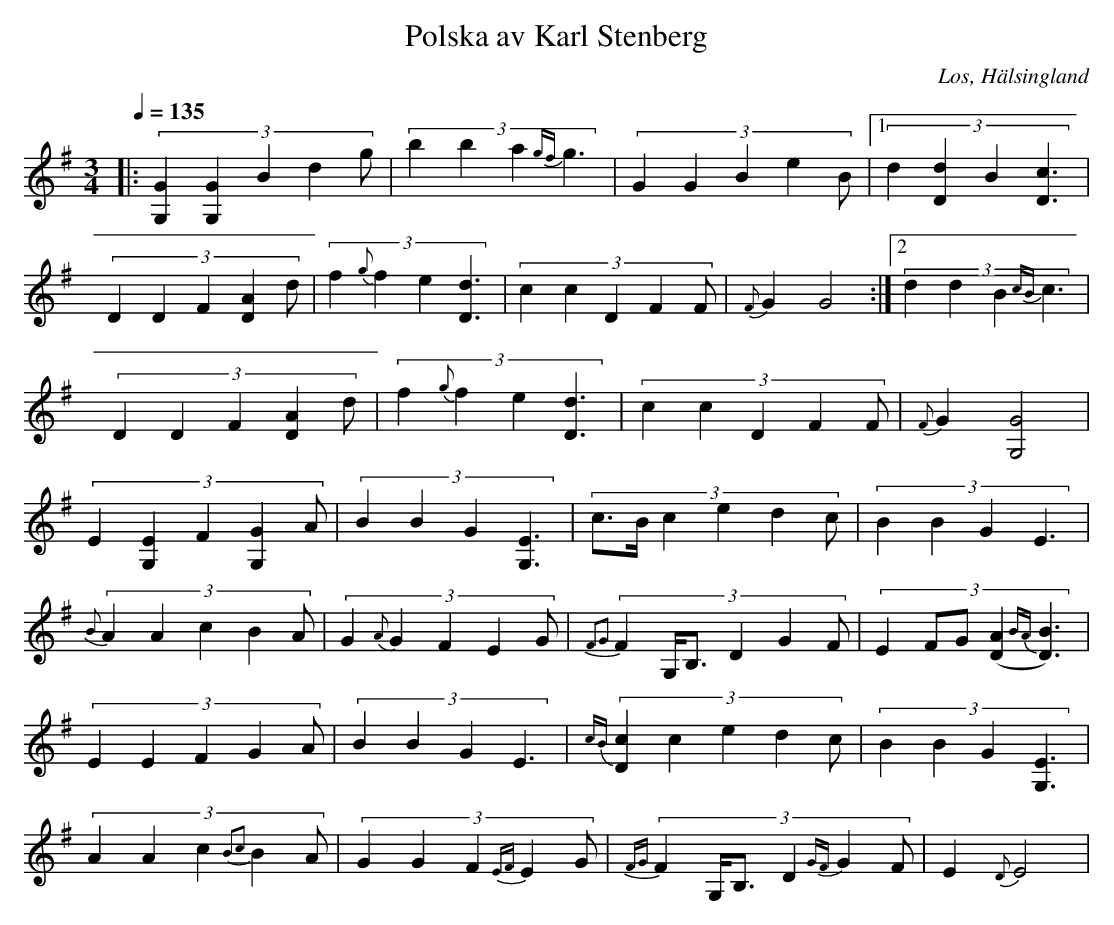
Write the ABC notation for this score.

X:1
T:Polska av Karl Stenberg
O:Los, Hälsingland
Q:1/4=135
M:3/4
L:1/8
K:G
|:(3:2:5 [G,2G2][G,2G2]B2 d2g|(3:2:4 b2b2a2 {gf}g3|(3:2:5 G2G2B2 e2B|1(3:2:4 d2[D2d2]B2 [D3c3]|
(3:2:5 D2D2F2 [D2A2]d|(3:2:4 f2{g}f2e2 [D3d3]|(3:2:5 c2c2D2 F2F|{F}G2 G4:|2(3:2:4 d2d2B2 {cB}c3|
(3:2:5 D2D2F2 [D2A2]d|(3:2:4 f2{g}f2e2 [D3d3]|(3:2:5 c2c2D2 F2F|{F}G2 [G,4G4]|
(3:2:5 E2[G,2E2]F2 [G,2G2]A|(3:2:4 B2B2G2 [G,3E3]|(3:2:6 c>Bc2e2 d2c |(3:2:4 B2B2G2 E3|
(3:2:5 {B}A2A2c2B2A|(3:2:5 G2{A}G2F2 E2G|(3:2:6 {F2G2}F2G,<B,D2G2F|(3:2:5 E2 FG[A2(D2] {BA}[D3)B3]|
(3:2:5 E2E2F2 G2A|(3:2:4 B2B2G2 E3|(3:2:5 {cB}[D2c2]c2e2 d2c |(3:2:4 B2B2G2 [G,3E3]|
(3:2:5 A2A2c2 {B2c2}B2A |(3:2:5 G2G2F2 {EF}E2G|(3:2:6 {FG}F2G,<B, D2{GF}G2F |E2 {D}E4|
